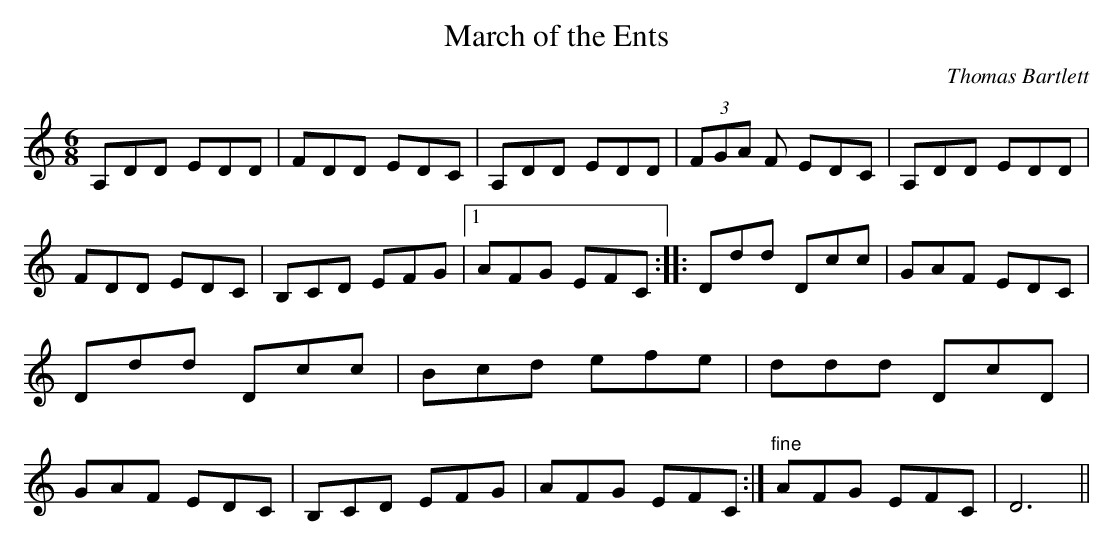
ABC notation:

X:1
T:March of the Ents
C:Thomas Bartlett
M:6/8
K:DDor
A,DD EDD | FDD EDC | A,DD EDD | (3FGA F EDC | \
A,DD EDD | FDD EDC | B,CD EFG |1 AFG EFC  :: \
Ddd Dcc | GAF EDC | Ddd Dcc | Bcd efe | \
ddd DcD | GAF EDC | B,CD EFG | AFG EFC :| "fine"AFG EFC | D6 ||
